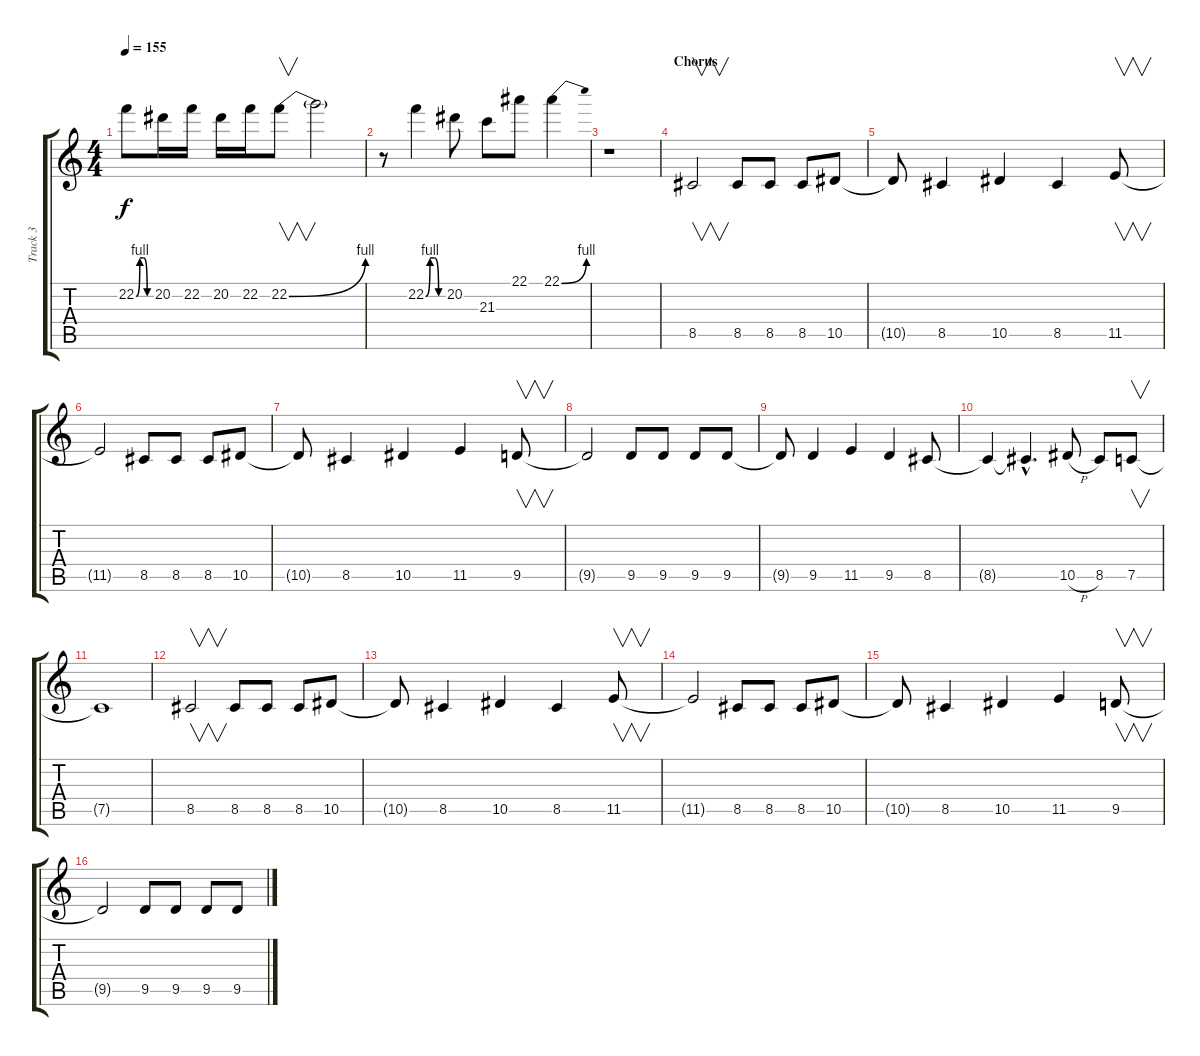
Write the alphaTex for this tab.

\track ("Track 3" "Track 3") {instrument overdrivenguitar}
\staff {score tabs}
\tuning (C4 G3 Eb3 Bb2 F2 C2) {hide}
\ts (4 4)
\tempo 155
\clef g2
\ks c
22.2{be (custom 0 0 15 4 30 4 45 0 60 0)}.8{dy f} 20.2.16 22.2.16 20.2.16 22.2.16 22.2{be (bend 0 0 60 4)}.8{v} 22.2{t}.2 |
r.8 22.2{be (custom 0 0 15 4 30 4 45 0 60 0)}.4 20.2.8 21.3.8 22.1.8 22.1{be (bend 0 0 60 4)}.4 |
r.1 |
\section ("" "Chorus")
8.5.2{v} 8.5.8 8.5.8 8.5.8 10.5.8 |
10.5{t}.8 8.5.4 10.5.4 8.5.4 11.5.8{v} |
11.5{t}.2 8.5.8 8.5.8 8.5.8 10.5.8 |
10.5{t}.8 8.5.4 10.5.4 11.5.4 9.5.8{v} |
9.5{t}.2 9.5.8 9.5.8 9.5.8 9.5.8 |
9.5{t}.8 9.5.4 11.5.4 9.5.4 8.5.8 |
8.5{t}.4 8.5{hac t}.4{d} 10.5{h}.8 8.5.8 7.5.8{v} |
7.5{t}.1 |
8.5.2{v} 8.5.8 8.5.8 8.5.8 10.5.8 |
10.5{t}.8 8.5.4 10.5.4 8.5.4 11.5.8{v} |
11.5{t}.2 8.5.8 8.5.8 8.5.8 10.5.8 |
10.5{t}.8 8.5.4 10.5.4 11.5.4 9.5.8{v} |
9.5{t}.2 9.5.8 9.5.8 9.5.8 9.5.8
